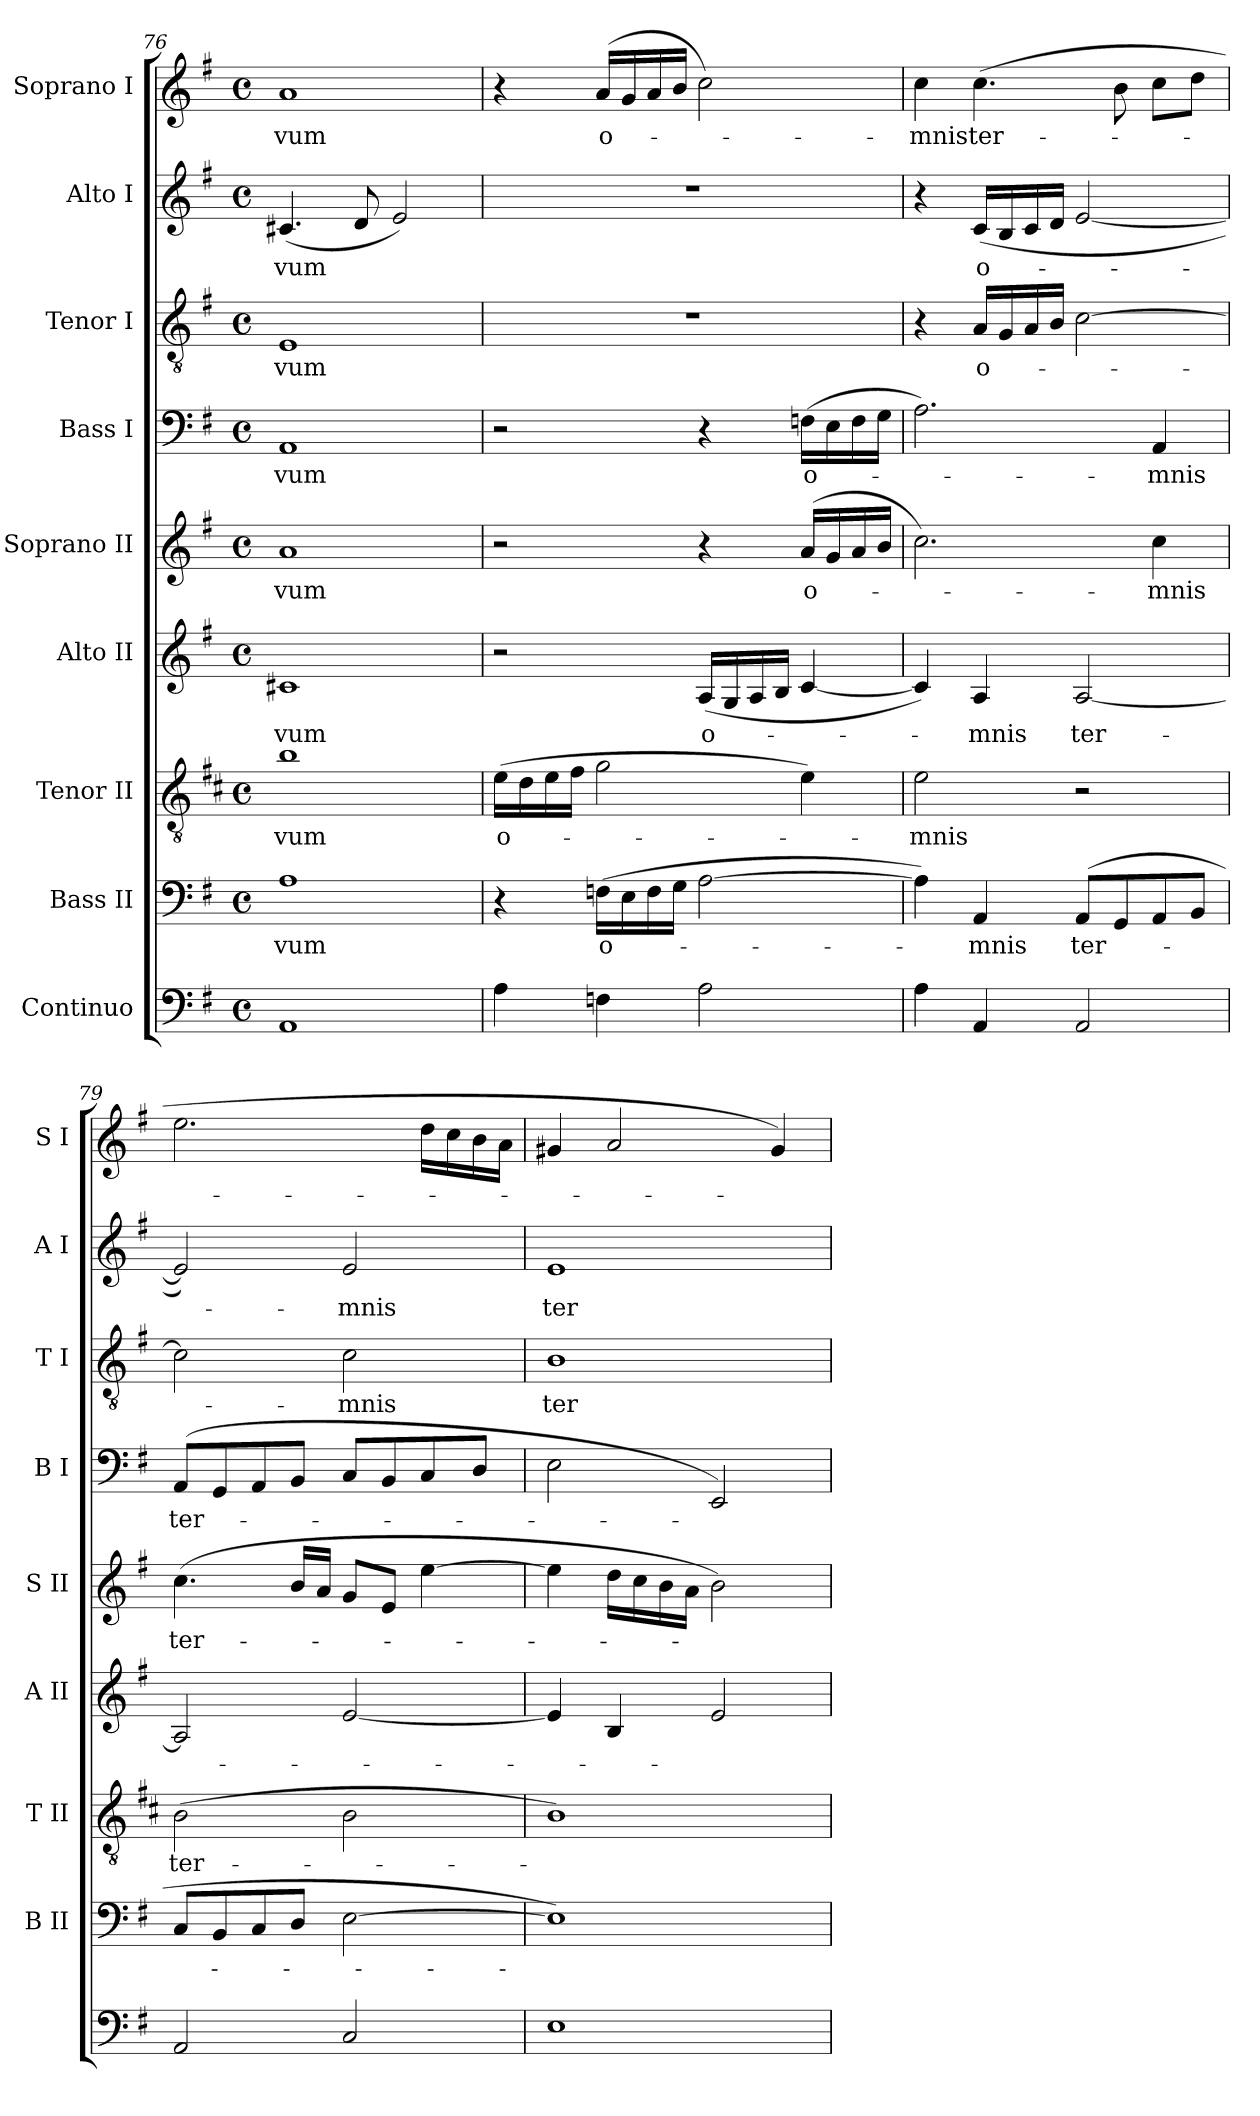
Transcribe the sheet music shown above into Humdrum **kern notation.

**kern	**kern	**text	**kern	**text	**kern	**text	**kern	**text	**kern	**text	**kern	**text	**kern	**text	**kern	**text
*part9	*part8	*part8	*part7	*part7	*part6	*part6	*part5	*part5	*part4	*part4	*part3	*part3	*part2	*part2	*part1	*part1
*staff9	*staff8	*staff8	*staff7	*staff7	*staff6	*staff6	*staff5	*staff5	*staff4	*staff4	*staff3	*staff3	*staff2	*staff2	*staff1	*staff1
*I"Continuo	*I"Bass II	*	*I"Tenor II	*	*I"Alto II	*	*I"Soprano II	*	*I"Bass I	*	*I"Tenor I	*	*I"Alto I	*	*I"Soprano I	*
*	*I'B II	*	*I'T II	*	*I'A II	*	*I'S II	*	*I'B I	*	*I'T I	*	*I'A I	*	*I'S I	*
*clefF4	*clefF4	*	*clefGv2	*	*clefG2	*	*clefG2	*	*clefF4	*	*clefGv2	*	*clefG2	*	*clefG2	*
*	*	*	*ITrd4c7	*	*	*	*	*	*	*	*	*	*	*	*	*
*k[f#]	*k[f#]	*	*k[f#]	*	*k[f#]	*	*k[f#]	*	*k[f#]	*	*k[f#]	*	*k[f#]	*	*k[f#]	*
*G:	*G:	*	*G:	*	*G:	*	*G:	*	*G:	*	*G:	*	*G:	*	*G:	*
*M4/4	*M4/4	*	*M4/4	*	*M4/4	*	*M4/4	*	*M4/4	*	*M4/4	*	*M4/4	*	*M4/4	*
*met(c)	*met(c)	*	*met(c)	*	*met(c)	*	*met(c)	*	*met(c)	*	*met(c)	*	*met(c)	*	*met(c)	*
=76	=76	=76	=76	=76	=76	=76	=76	=76	=76	=76	=76	=76	=76	=76	=76	=76
!	!	!LO:LY:b	!	!LO:LY:b	!	!LO:LY:b	!	!LO:LY:b	!	!LO:LY:b	!	!LO:LY:b	!	!LO:LY:b	!	!LO:LY:b
1AA	1A	-vum	1e	-vum	1c#X	-vum	1a	-vum	1AA	-vum	1E	-vum	(<4.c#X	-vum	1a	-vum
.	.	.	.	.	.	.	.	.	.	.	.	.	8d	.	.	.
.	.	.	.	.	.	.	.	.	.	.	.	.	2e)	.	.	.
=77	=77	=77	=77	=77	=77	=77	=77	=77	=77	=77	=77	=77	=77	=77	=77	=77
!	!	!	!	!LO:LY:b	!	!	!	!	!	!	!	!	!	!	!	!
4A	4r	.	(<16ALL	o-	2r	.	2r	.	2r	.	1r	.	1r	.	4r	.
.	.	.	16G	.	.	.	.	.	.	.	.	.	.	.	.	.
.	.	.	16A	.	.	.	.	.	.	.	.	.	.	.	.	.
.	.	.	16BJJ	.	.	.	.	.	.	.	.	.	.	.	.	.
!	!	!LO:LY:b	!	!	!	!	!	!	!	!	!	!	!	!	!	!LO:LY:b
4Fn	(>16FnLL	o-	2c	.	.	.	.	.	.	.	.	.	.	.	(<16aLL	o-
.	16E	.	.	.	.	.	.	.	.	.	.	.	.	.	16g	.
.	16F	.	.	.	.	.	.	.	.	.	.	.	.	.	16a	.
.	16GJJ	.	.	.	.	.	.	.	.	.	.	.	.	.	16bJJ	.
!	!	!	!	!	!	!LO:LY:b	!	!	!	!	!	!	!	!	!	!
2A	[2A	.	.	.	(<16ALL	o-	4r	.	4r	.	.	.	.	.	2cc)	.
.	.	.	.	.	16G	.	.	.	.	.	.	.	.	.	.	.
.	.	.	.	.	16A	.	.	.	.	.	.	.	.	.	.	.
.	.	.	.	.	16BJJ	.	.	.	.	.	.	.	.	.	.	.
!	!	!	!	!	!	!	!	!LO:LY:b	!	!LO:LY:b	!	!	!	!	!	!
.	.	.	4A)	.	[4c	.	(<16aLL	o-	(>16FnLL	o-	.	.	.	.	.	.
.	.	.	.	.	.	.	16g	.	16E	.	.	.	.	.	.	.
.	.	.	.	.	.	.	16a	.	16F	.	.	.	.	.	.	.
.	.	.	.	.	.	.	16bJJ	.	16GJJ	.	.	.	.	.	.	.
=78	=78	=78	=78	=78	=78	=78	=78	=78	=78	=78	=78	=78	=78	=78	=78	=78
!	!	!	!	!LO:LY:b	!	!	!	!	!	!	!	!	!	!	!	!LO:LY:b
4A	4A])	.	2A	mnis	4c])	.	2.cc)	.	2.A)	.	4r	.	4r	.	4cc	mnis
!	!	!LO:LY:b	!	!	!	!LO:LY:b	!	!	!	!	!	!LO:LY:b	!	!LO:LY:b	!	!LO:LY:b
4AA	4AA	mnis	.	.	4A	mnis	.	.	.	.	16ALL	o-	(<16cLL	o-	(>4.cc	ter-
.	.	.	.	.	.	.	.	.	.	.	16G	.	16B	.	.	.
.	.	.	.	.	.	.	.	.	.	.	16A	.	16c	.	.	.
.	.	.	.	.	.	.	.	.	.	.	16BJJ	.	16dJJ	.	.	.
!	!	!LO:LY:b	!	!	!	!LO:LY:b	!	!	!	!	!	!	!	!	!	!
2AA	(<8AAL	ter-	2r	.	[2A	ter-	.	.	.	.	[2c	.	[2e	.	.	.
.	8GG	.	.	.	.	.	.	.	.	.	.	.	.	.	8b	.
!	!	!	!	!	!	!	!	!LO:LY:b	!	!LO:LY:b	!	!	!	!	!	!
.	8AA	.	.	.	.	.	4cc	mnis	4AA	mnis	.	.	.	.	8ccL	.
.	8BBJ	.	.	.	.	.	.	.	.	.	.	.	.	.	8ddJ	.
=79	=79	=79	=79	=79	=79	=79	=79	=79	=79	=79	=79	=79	=79	=79	=79	=79
!	!	!	!	!LO:LY:b	!	!	!	!LO:LY:b	!	!LO:LY:b	!	!	!	!	!	!
2AA	8CL	.	(<2E	ter-	2A]	.	(>4.cc	ter-	(<8AAL	ter-	2c]	.	2e])	.	2.ee	.
.	8BB	.	.	.	.	.	.	.	8GG	.	.	.	.	.	.	.
.	8C	.	.	.	.	.	.	.	8AA	.	.	.	.	.	.	.
.	8DJ	.	.	.	.	.	16bLL	.	8BBJ	.	.	.	.	.	.	.
.	.	.	.	.	.	.	16aJJ	.	.	.	.	.	.	.	.	.
!	!	!	!	!	!	!	!	!	!	!	!	!LO:LY:b	!	!LO:LY:b	!	!
2C	[2E	.	2E	.	[2e	.	8gL	.	8CL	.	2c	mnis	2e	mnis	.	.
.	.	.	.	.	.	.	8eJ	.	8BB	.	.	.	.	.	.	.
.	.	.	.	.	.	.	[4ee	.	8C	.	.	.	.	.	16ddLL	.
.	.	.	.	.	.	.	.	.	.	.	.	.	.	.	16cc	.
.	.	.	.	.	.	.	.	.	8DJ	.	.	.	.	.	16b	.
.	.	.	.	.	.	.	.	.	.	.	.	.	.	.	16aJJ	.
=80	=80	=80	=80	=80	=80	=80	=80	=80	=80	=80	=80	=80	=80	=80	=80	=80
!	!	!	!	!	!	!	!	!	!	!	!	!LO:LY:b	!	!LO:LY:b	!	!
1E	1E])	.	1E)	.	4e]	.	4ee]	.	2E	.	1B	ter-	1e	ter-	4g#X	.
.	.	.	.	.	4B	.	16ddLL	.	.	.	.	.	.	.	2a	.
.	.	.	.	.	.	.	16cc	.	.	.	.	.	.	.	.	.
.	.	.	.	.	.	.	16b	.	.	.	.	.	.	.	.	.
.	.	.	.	.	.	.	16aJJ	.	.	.	.	.	.	.	.	.
.	.	.	.	.	2e	.	2b)	.	2EE)	.	.	.	.	.	.	.
.	.	.	.	.	.	.	.	.	.	.	.	.	.	.	4g#)	.
=	=	=	=	=	=	=	=	=	=	=	=	=	=	=	=	=
*-	*-	*-	*-	*-	*-	*-	*-	*-	*-	*-	*-	*-	*-	*-	*-	*-
